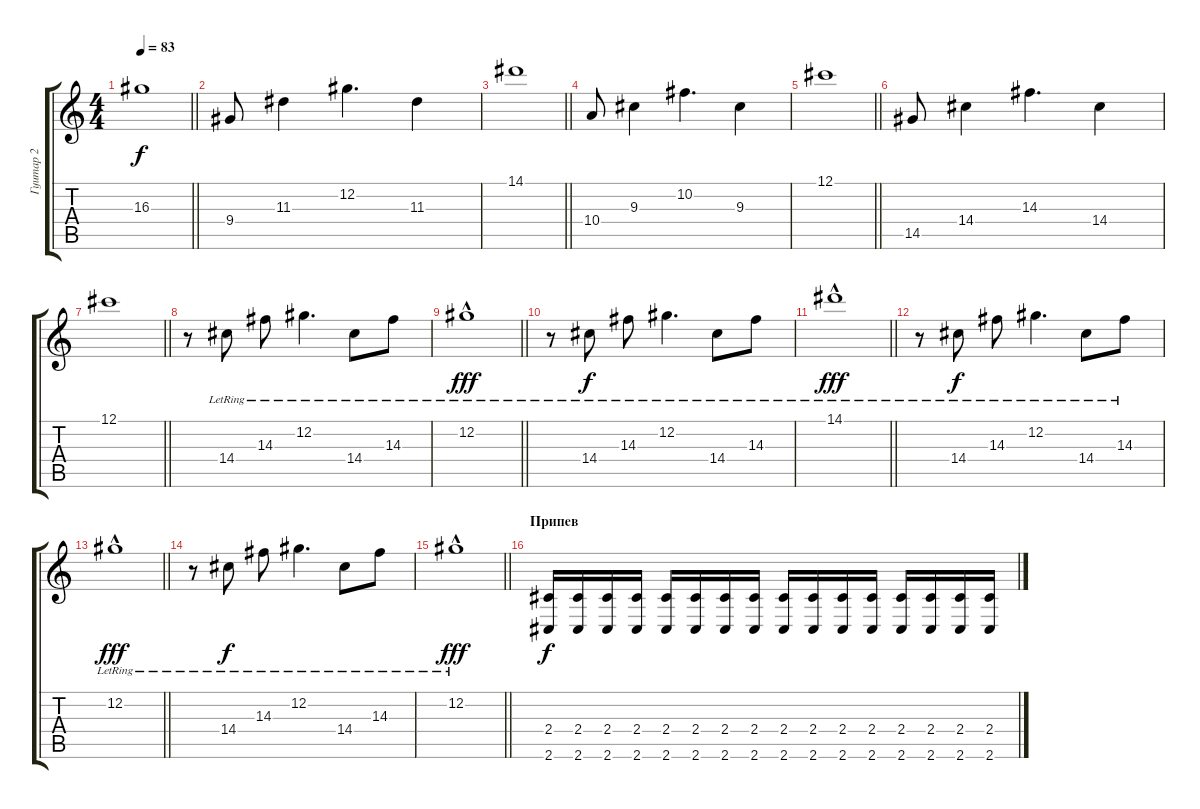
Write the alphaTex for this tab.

\track ("Гуитар 2" "Гуитар 2") {instrument electricguitarclean}
\staff {score tabs}
\tuning (Db4 Ab3 E3 B2 Gb2 B1) {hide}
\ts (4 4)
\tempo 83
\clef g2
\barLineRight lightlight
\ks c
16.3.1{dy f} |
9.4.8 11.3.4 12.2.4{d} 11.3.4 |
\barLineRight lightlight
14.1.1 |
10.4.8 9.3.4 10.2.4{d} 9.3.4 |
\barLineRight lightlight
12.1.1 |
14.5.8 14.4.4 14.3.4{d} 14.4.4 |
\barLineRight lightlight
12.1.1 |
\section ("" "")
r.8 14.4{lr}.8 14.3{lr}.8 12.2{lr}.4{d} 14.4{lr}.8 14.3{lr}.8 |
\barLineRight lightlight
12.2{hac lr}.1{dy fff} |
r.8 14.4{lr}.8{dy f} 14.3{lr}.8 12.2{lr}.4{d} 14.4{lr}.8 14.3{lr}.8 |
\barLineRight lightlight
14.1{hac lr}.1{dy fff} |
r.8 14.4{lr}.8{dy f} 14.3{lr}.8 12.2{lr}.4{d} 14.4{lr}.8 14.3{lr}.8 |
\barLineRight lightlight
12.2{hac lr}.1{dy fff} |
r.8 14.4{lr}.8{dy f} 14.3{lr}.8 12.2{lr}.4{d} 14.4{lr}.8 14.3{lr}.8 |
\barLineRight lightlight
12.2{hac lr}.1{dy fff} |
\section ("" "Припев")
(2.4 2.6).16{dy f volume 10 instrument distortionguitar} (2.4 2.6).16 (2.4 2.6).16 (2.4 2.6).16 (2.4 2.6).16 (2.4 2.6).16 (2.4 2.6).16 (2.4 2.6).16 (2.4 2.6).16 (2.4 2.6).16 (2.4 2.6).16 (2.4 2.6).16 (2.4 2.6).16 (2.4 2.6).16 (2.4 2.6).16 (2.4 2.6).16
